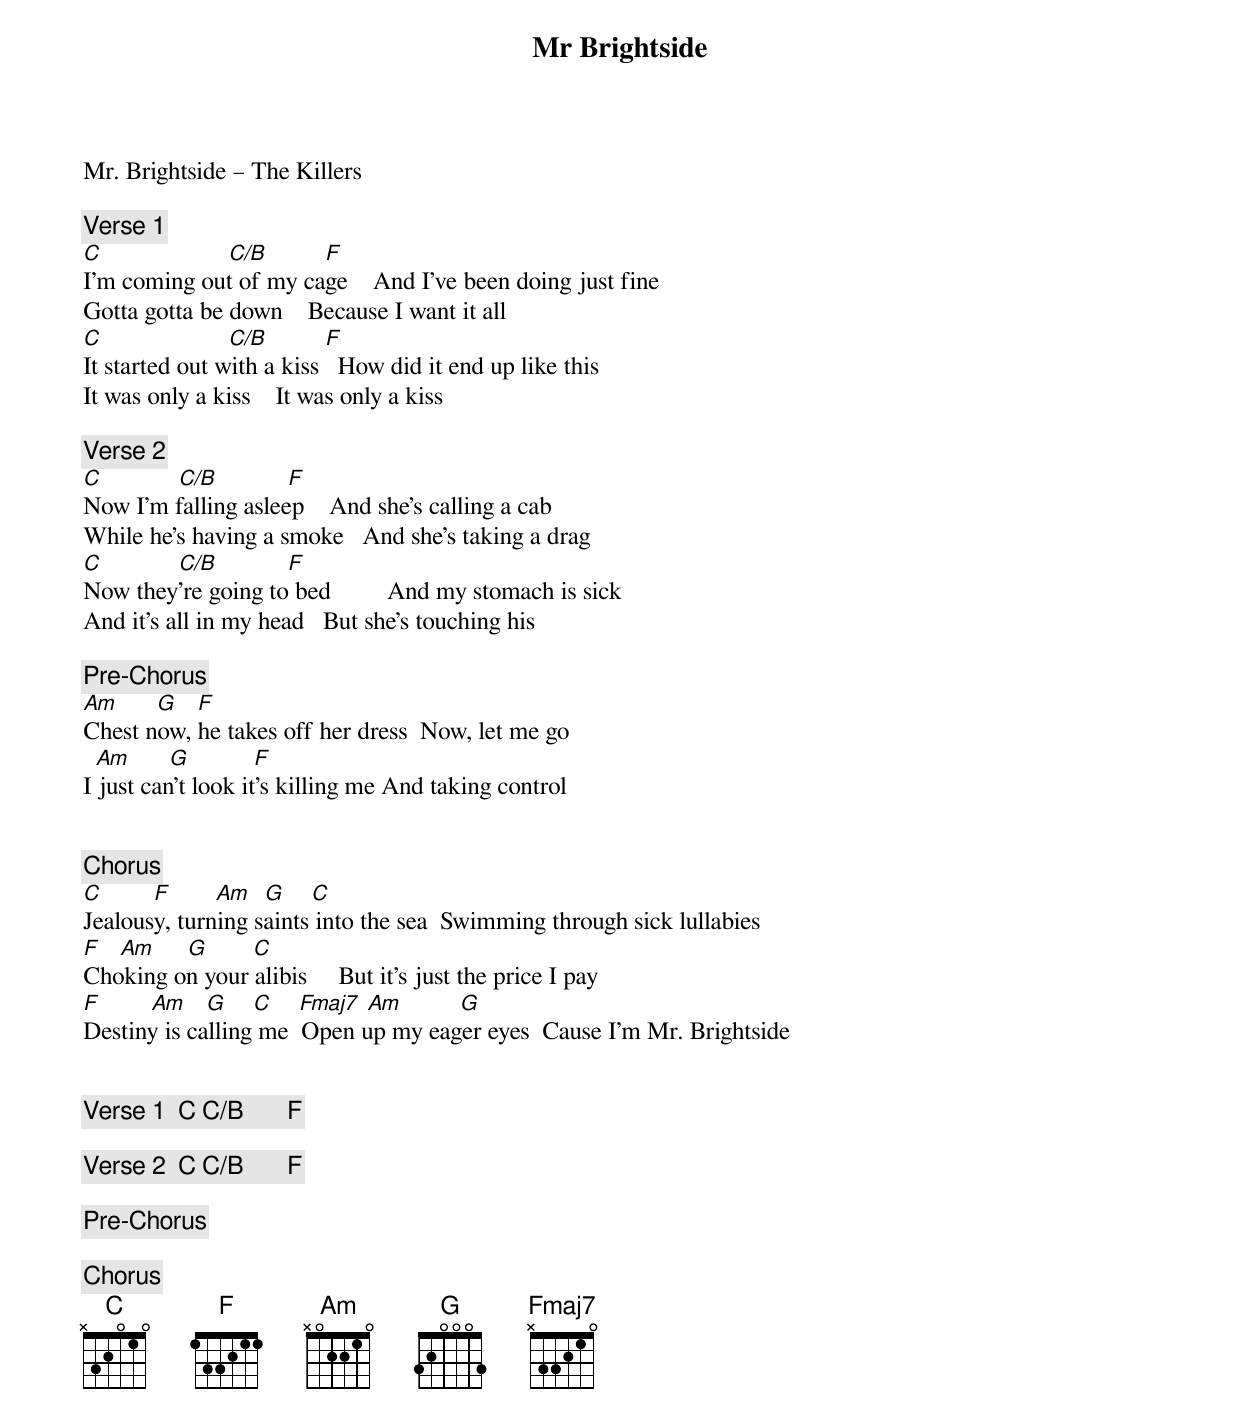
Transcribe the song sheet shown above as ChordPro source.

{title: Mr Brightside}
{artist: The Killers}
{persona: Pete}
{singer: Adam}
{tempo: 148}
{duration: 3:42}
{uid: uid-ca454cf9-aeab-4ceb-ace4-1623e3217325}
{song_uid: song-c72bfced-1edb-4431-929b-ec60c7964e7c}



Mr. Brightside – The Killers

{comment: Verse 1}
[C]		                  [C/B] 						  [F]
I'm coming out of my cage  		And I've been doing just fine
Gotta gotta be down 			Because I want it all
[C]		                  [C/B] 						  [F]
It started out with a kiss 		How did it end up like this
It was only a kiss 			It was only a kiss

{comment: Verse 2}
[C]		          [C/B] 						    [F]
Now I'm falling asleep 			And she's calling a cab
While he's having a smoke 		And she's taking a drag
[C]		          [C/B] 						    [F]
Now they're going to bed        	And my stomach is sick
And it's all in my head			But she's touching his

{comment: Pre-Chorus}
[Am]			 		[G]			[F]
Chest now, he takes off her dress 	Now, let me go
  [Am]			   [G]		        [F]
I just can't look it’s killing me And taking control


{comment: Chorus}
[C]	       [F]			    [Am]		[G]				[C]
Jealousy, turning saints into the sea 	Swimming through sick lullabies
[F]			[Am] 				[G]		     [C]
Choking on your alibis 				But it's just the price I pay
[F]	       [Am] 		[G]		  [C]	   [Fmaj7]	[Am]	        [G]
Destiny is calling me 	Open up my eager eyes 	Cause I'm Mr. Brightside


{comment: Verse 1  C	C/B 	     F}

{comment: Verse 2  C	C/B 	     F}

{comment: Pre-Chorus}

{comment: Chorus}
